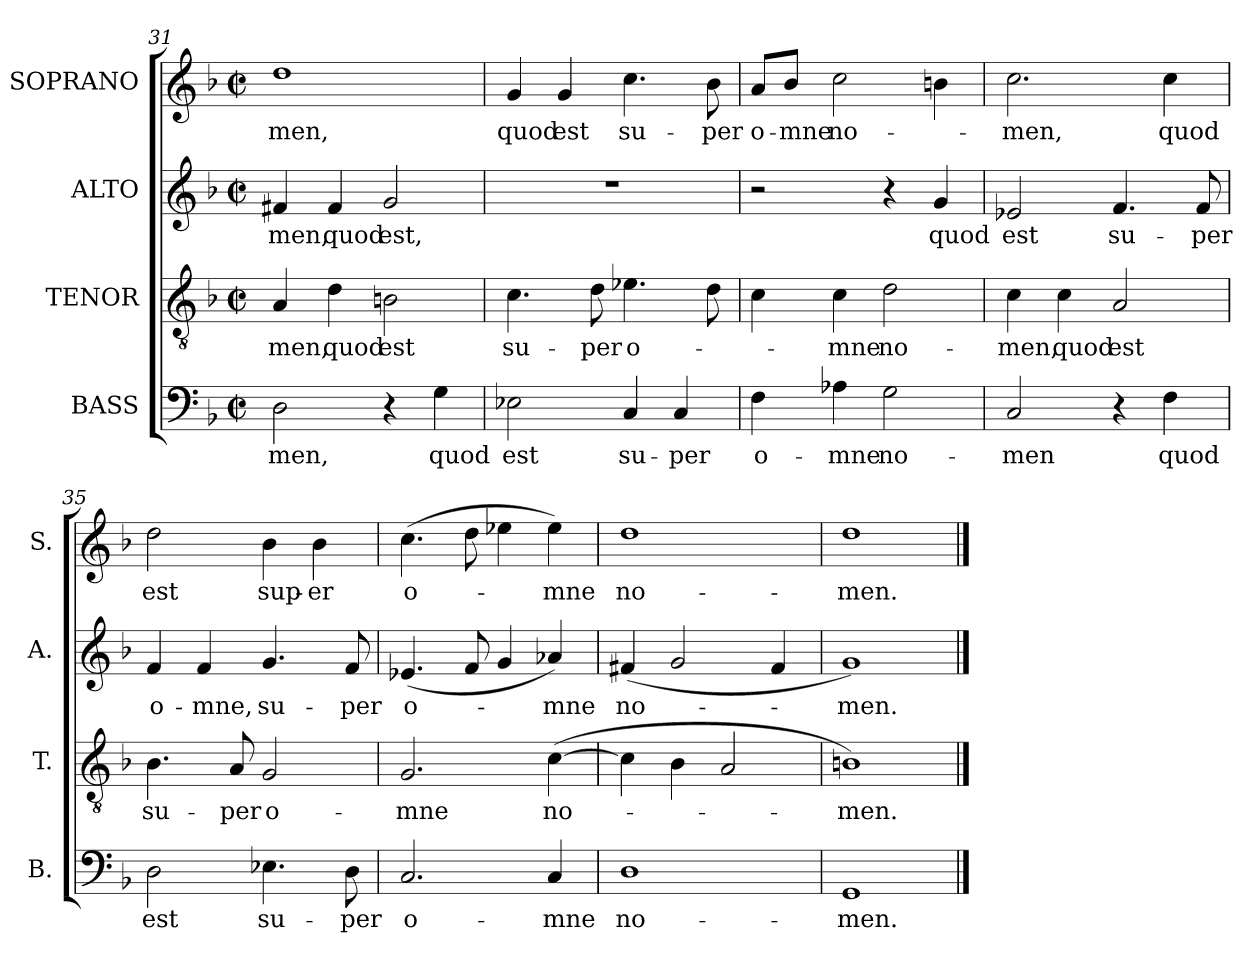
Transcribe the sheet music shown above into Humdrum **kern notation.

**kern	**text	**kern	**text	**kern	**text	**kern	**text
*part4	*part4	*part3	*part3	*part2	*part2	*part1	*part1
*staff4	*staff4	*staff3	*staff3	*staff2	*staff2	*staff1	*staff1
*I"BASS	*	*I"TENOR	*	*I"ALTO	*	*I"SOPRANO	*
*I'B.	*	*I'T.	*	*I'A.	*	*I'S.	*
*clefF4	*	*clefGv2	*	*clefG2	*	*clefG2	*
*	*	*ITrd7c12	*	*	*	*	*
*k[b-]	*	*k[b-]	*	*k[b-]	*	*k[b-]	*
*F:	*	*F:	*	*F:	*	*F:	*
*M2/2	*	*M2/2	*	*M2/2	*	*M2/2	*
*met(c|)	*	*met(c|)	*	*met(c|)	*	*met(c|)	*
=31	=31	=31	=31	=31	=31	=31	=31
!	!LO:LY:b:color=#000000	!	!	!	!	!	!
!	!	!	!LO:LY:b:color=#000000	!	!	!	!
!	!	!	!	!	!LO:LY:b:color=#000000	!	!
!	!	!	!	!	!	!	!LO:LY:b:color=#000000
2Di\	-men,	4AAi/	-men,	4f#Xi/	-men,	1ddi	-men,
!	!	!	!LO:LY:b:color=#000000	!	!	!	!
!	!	!	!	!	!LO:LY:b:color=#000000	!	!
.	.	4Di\	quod	4f#i/	quod	.	.
!	!	!	!LO:LY:b:color=#000000	!	!	!	!
!	!	!	!	!	!LO:LY:b:color=#000000	!	!
4r	.	2BBni\	est	2gi/	est,	.	.
!	!LO:LY:b:color=#000000	!	!	!	!	!	!
4Gi\	quod	.	.	.	.	.	.
!!LO:LB:g=z
=32	=32	=32	=32	=32	=32	=32	=32
!	!LO:LY:b:color=#000000	!	!	!	!	!	!
!	!	!	!LO:LY:b:color=#000000	!	!	!	!
!	!	!	!	!	!	!	!LO:LY:b:color=#000000
2E-Xi\	est	4.Ci\	su-	1r	.	4gi/	quod
!	!	!	!	!	!	!	!LO:LY:b:color=#000000
.	.	.	.	.	.	4gi/	est
!	!	!	!LO:LY:b:color=#000000	!	!	!	!
.	.	8Di\	-per	.	.	.	.
!	!LO:LY:b:color=#000000	!	!	!	!	!	!
!	!	!	!LO:LY:b:color=#000000	!	!	!	!
!	!	!	!	!	!	!	!LO:LY:b:color=#000000
4Ci/	su-	4.E-Xi\	o-	.	.	4.cci\	su-
!	!LO:LY:b:color=#000000	!	!	!	!	!	!
4Ci/	-per	.	.	.	.	.	.
!	!	!	!	!	!	!	!LO:LY:b:color=#000000
.	.	8Di\	.	.	.	8b-i\	-per
=33	=33	=33	=33	=33	=33	=33	=33
!	!LO:LY:b:color=#000000	!	!	!	!	!	!
!	!	!	!	!	!	!	!LO:LY:b:color=#000000
4Fi\	o-	4Ci\	.	2r	.	8ai/L	o-
!	!	!	!	!	!	!	!LO:LY:b:color=#000000
.	.	.	.	.	.	8b-i/J	-mne
!	!LO:LY:b:color=#000000	!	!	!	!	!	!
!	!	!	!LO:LY:b:color=#000000	!	!	!	!
!	!	!	!	!	!	!	!LO:LY:b:color=#000000
4A-Xi\	-mne	4Ci\	-mne	.	.	2cci\	no-
!	!LO:LY:b:color=#000000	!	!	!	!	!	!
!	!	!	!LO:LY:b:color=#000000	!	!	!	!
2Gi\	no-	2Di\	no-	4r	.	.	.
!	!	!	!	!	!LO:LY:b:color=#000000	!	!
.	.	.	.	4gi/	quod	4bni\	.
=34	=34	=34	=34	=34	=34	=34	=34
!	!LO:LY:b:color=#000000	!	!	!	!	!	!
!	!	!	!LO:LY:b:color=#000000	!	!	!	!
!	!	!	!	!	!LO:LY:b:color=#000000	!	!
!	!	!	!	!	!	!	!LO:LY:b:color=#000000
2Ci/	-men	4Ci\	-men,	2e-Xi/	est	2.cci\	-men,
!	!	!	!LO:LY:b:color=#000000	!	!	!	!
.	.	4Ci\	quod	.	.	.	.
!	!	!	!LO:LY:b:color=#000000	!	!	!	!
!	!	!	!	!	!LO:LY:b:color=#000000	!	!
4r	.	2AAi/	est	4.fi/	su-	.	.
!	!LO:LY:b:color=#000000	!	!	!	!	!	!
!	!	!	!	!	!	!	!LO:LY:b:color=#000000
4Fi\	quod	.	.	.	.	4cci\	quod
!	!	!	!	!	!LO:LY:b:color=#000000	!	!
.	.	.	.	8fi/	-per	.	.
!!LO:PB:g=z
=35	=35	=35	=35	=35	=35	=35	=35
!	!LO:LY:b:color=#000000	!	!	!	!	!	!
!	!	!	!LO:LY:b:color=#000000	!	!	!	!
!	!	!	!	!	!LO:LY:b:color=#000000	!	!
!	!	!	!	!	!	!	!LO:LY:b:color=#000000
2Di\	est	4.BB-i\	su-	4fi/	o-	2ddi\	est
!	!	!	!	!	!LO:LY:b:color=#000000	!	!
.	.	.	.	4fi/	-mne,	.	.
!	!	!	!LO:LY:b:color=#000000	!	!	!	!
.	.	8AAi/	-per	.	.	.	.
!	!LO:LY:b:color=#000000	!	!	!	!	!	!
!	!	!	!LO:LY:b:color=#000000	!	!	!	!
!	!	!	!	!	!LO:LY:b:color=#000000	!	!
!	!	!	!	!	!	!	!LO:LY:b:color=#000000
4.E-Xi\	su-	2GGi/	o-	4.gi/	su-	4b-i\	sup-
!	!	!	!	!	!	!	!LO:LY:b:color=#000000
.	.	.	.	.	.	4b-i\	-er
!	!LO:LY:b:color=#000000	!	!	!	!	!	!
!	!	!	!	!	!LO:LY:b:color=#000000	!	!
8Di\	-per	.	.	8fi/	-per	.	.
=36	=36	=36	=36	=36	=36	=36	=36
!	!LO:LY:b:color=#000000	!	!	!	!	!	!
!	!	!	!LO:LY:b:color=#000000	!	!	!	!
!	!	!	!	!	!LO:LY:b:color=#000000	!	!
!	!	!	!	!	!	!	!LO:LY:b:color=#000000
2.Ci/	o-	2.GGi/	-mne	(4.e-Xi/	o-	(4.cci\	o-
.	.	.	.	8fi/	.	8ddi\	.
.	.	.	.	4gi/	.	4ee-Xi\	.
!	!LO:LY:b:color=#000000	!	!	!	!	!	!
!	!	!	!LO:LY:b:color=#000000	!	!	!	!
!	!	!	!	!	!LO:LY:b:color=#000000	!	!
!	!	!	!	!	!	!	!LO:LY:b:color=#000000
4Ci/	-mne	([4Ci\	no-	4a-Xi/)	-mne	4ee-i\)	-mne
=37	=37	=37	=37	=37	=37	=37	=37
!	!LO:LY:b:color=#000000	!	!	!	!	!	!
!	!	!	!	!	!LO:LY:b:color=#000000	!	!
!	!	!	!	!	!	!	!LO:LY:b:color=#000000
1Di	no-	4Ci\]	.	(4f#Xi/	no-	1ddi	no-
.	.	4BB-i\	.	2gi/	.	.	.
.	.	2AAi/	.	.	.	.	.
.	.	.	.	4f#i/	.	.	.
=38	=38	=38	=38	=38	=38	=38	=38
!	!LO:LY:b:color=#000000	!	!	!	!	!	!
!	!	!	!LO:LY:b:color=#000000	!	!	!	!
!	!	!	!	!	!LO:LY:b:color=#000000	!	!
!	!	!	!	!	!	!	!LO:LY:b:color=#000000
1GGi	-men.	1BBni)	-men.	1gi)	-men.	1ddi	-men.
==	==	==	==	==	==	==	==
*-	*-	*-	*-	*-	*-	*-	*-
